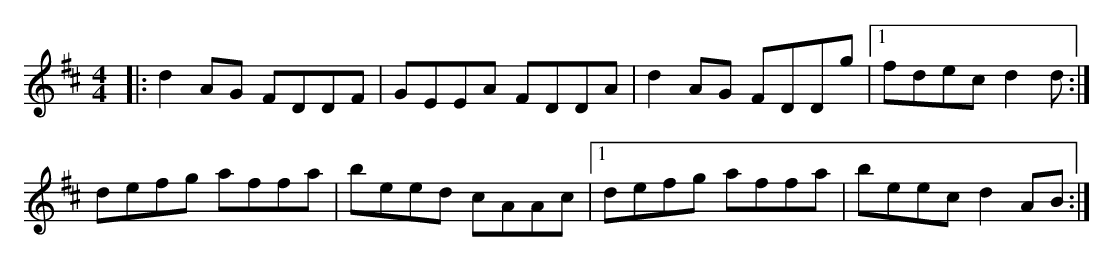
X:1
M:4/4
K:D
|:d2 AG FDDF|GEEA FDDA|d2 AG FDDg|1 fdec d2 d:|
defg affa|beed cAAc|1 defg affa|beec d2 AB:|
